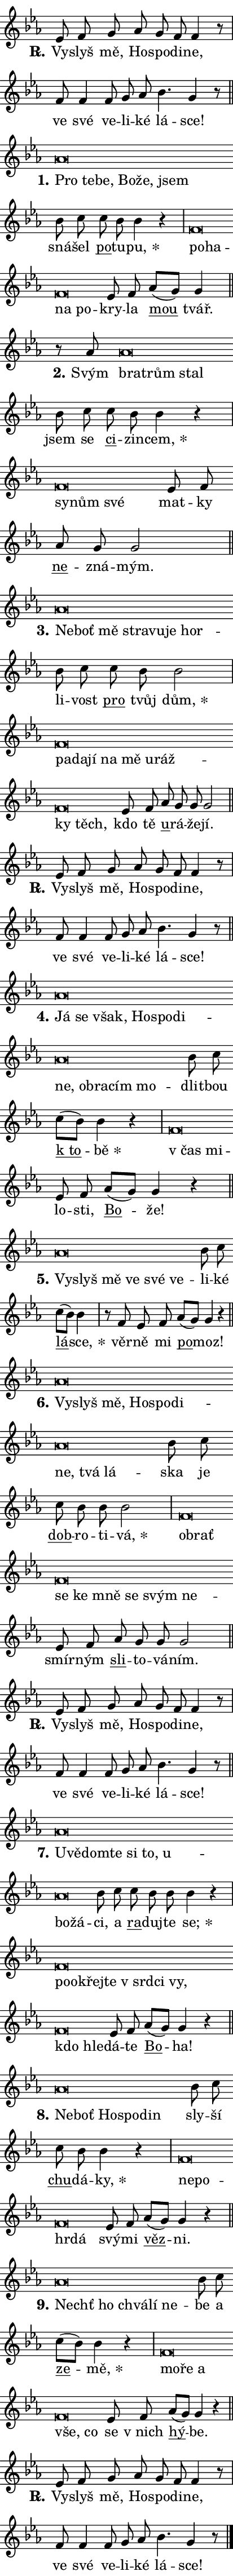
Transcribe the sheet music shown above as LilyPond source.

\version "2.22.1"
\header { tagline = "" }
\paper {
  indent = 0\cm
  top-margin = 0\cm
  right-margin = 0\cm
  bottom-margin = 0\cm
  left-margin = 0\cm
  paper-width = 7\cm
  page-breaking = #ly:one-page-breaking
  system-system-spacing.basic-distance = #11
  score-system-spacing.basic-distance = #11
  ragged-last = ##f
}


%% Author: Thomas Morley
%% https://lists.gnu.org/archive/html/lilypond-user/2020-05/msg00002.html
#(define (line-position grob)
"Returns position of @var[grob} in current system:
   @code{'start}, if at first time-step
   @code{'end}, if at last time-step
   @code{'middle} otherwise
"
  (let* ((col (ly:item-get-column grob))
         (ln (ly:grob-object col 'left-neighbor))
         (rn (ly:grob-object col 'right-neighbor))
         (col-to-check-left (if (ly:grob? ln) ln col))
         (col-to-check-right (if (ly:grob? rn) rn col))
         (break-dir-left
           (and
             (ly:grob-property col-to-check-left 'non-musical #f)
             (ly:item-break-dir col-to-check-left)))
         (break-dir-right
           (and
             (ly:grob-property col-to-check-right 'non-musical #f)
             (ly:item-break-dir col-to-check-right))))
        (cond ((eqv? 1 break-dir-left) 'start)
              ((eqv? -1 break-dir-right) 'end)
              (else 'middle))))

#(define (tranparent-at-line-position vctor)
  (lambda (grob)
  "Relying on @code{line-position} select the relevant enry from @var{vctor}.
Used to determine transparency,"
    (case (line-position grob)
      ((end) (not (vector-ref vctor 0)))
      ((middle) (not (vector-ref vctor 1)))
      ((start) (not (vector-ref vctor 2))))))

noteHeadBreakVisibility =
#(define-music-function (break-visibility)(vector?)
"Makes @code{NoteHead}s transparent relying on @var{break-visibility}"
#{
  \override NoteHead.transparent =
    #(tranparent-at-line-position break-visibility)
#})

#(define delete-ledgers-for-transparent-note-heads
  (lambda (grob)
    "Reads whether a @code{NoteHead} is transparent.
If so this @code{NoteHead} is removed from @code{'note-heads} from
@var{grob}, which is supposed to be @code{LedgerLineSpanner}.
As a result ledgers are not printed for this @code{NoteHead}"
    (let* ((nhds-array (ly:grob-object grob 'note-heads))
           (nhds-list
             (if (ly:grob-array? nhds-array)
                 (ly:grob-array->list nhds-array)
                 '()))
           ;; Relies on the transparent-property being done before
           ;; Staff.LedgerLineSpanner.after-line-breaking is executed.
           ;; This is fragile ...
           (to-keep
             (remove
               (lambda (nhd)
                 (ly:grob-property nhd 'transparent #f))
               nhds-list)))
      ;; TODO find a better method to iterate over grob-arrays, similiar
      ;; to filter/remove etc for lists
      ;; For now rebuilt from scratch
      (set! (ly:grob-object grob 'note-heads)  '())
      (for-each
        (lambda (nhd)
          (ly:pointer-group-interface::add-grob grob 'note-heads nhd))
        to-keep))))

hideNotes = {
  \noteHeadBreakVisibility #begin-of-line-visible
}
unHideNotes = {
  \noteHeadBreakVisibility #all-visible
}

% work-around for resetting accidentals
% https://lilypond.org/doc/v2.23/Documentation/notation/displaying-rhythms#unmetered-music
cadenzaMeasure = {
  \cadenzaOff
  \partial 1024 s1024
  \cadenzaOn
}

#(define-markup-command (accent layout props text) (markup?)
  "Underline accented syllable"
  (interpret-markup layout props
    #{\markup \override #'(offset . 4.3) \underline { #text }#}))

responsum = \markup \concat {
  "R" \hspace #-1.05 \path #0.1 #'((moveto 0 0.07) (lineto 0.9 0.8)) \hspace #0.05 "."
}

\layout {
    \context {
        \Staff
        \remove "Time_signature_engraver"
        \override LedgerLineSpanner.after-line-breaking = #delete-ledgers-for-transparent-note-heads
    }
    \context {
        \Voice {
            \override NoteHead.output-attributes = #'((class . "notehead"))
            \override Hairpin.height = #0.55
        }
    }
    \context {
        \Lyrics {
            \override StanzaNumber.output-attributes = #'((class . "stanzanumber"))
            \override LyricSpace.minimum-distance = #0.9
            \override LyricText.font-name = #"TeX Gyre Schola"
            \override LyricText.font-size = 1
            \override StanzaNumber.font-name = #"TeX Gyre Schola Bold"
            \override StanzaNumber.font-size = 1
        }
    }
}

% magnetic-lyrics.ily
%
%   written by
%     Jean Abou Samra <jean@abou-samra.fr>
%     Werner Lemberg <wl@gnu.org>
%
%   adapted by
%     Jiri Hon <jiri.hon@gmail.com>
%
% Version 2022-Apr-15

% https://www.mail-archive.com/lilypond-user@gnu.org/msg149350.html

#(define (Left_hyphen_pointer_engraver context)
   "Collect syllable-hyphen-syllable occurrences in lyrics and store
them in properties.  This engraver only looks to the left.  For
example, if the lyrics input is @code{foo -- bar}, it does the
following.

@itemize @bullet
@item
Set the @code{text} property of the @code{LyricHyphen} grob between
@q{foo} and @q{bar} to @code{foo}.

@item
Set the @code{left-hyphen} property of the @code{LyricText} grob with
text @q{foo} to the @code{LyricHyphen} grob between @q{foo} and
@q{bar}.
@end itemize

Use this auxiliary engraver in combination with the
@code{lyric-@/text::@/apply-@/magnetic-@/offset!} hook."
   (let ((hyphen #f)
         (text #f))
     (make-engraver
      (acknowledgers
       ((lyric-syllable-interface engraver grob source-engraver)
        (set! text grob)))
      (end-acknowledgers
       ((lyric-hyphen-interface engraver grob source-engraver)
        ;(when (not (grob::has-interface grob 'lyric-space-interface))
          (set! hyphen grob)));)
      ((stop-translation-timestep engraver)
       (when (and text hyphen)
         (ly:grob-set-object! text 'left-hyphen hyphen))
       (set! text #f)
       (set! hyphen #f)))))

#(define (lyric-text::apply-magnetic-offset! grob)
   "If the space between two syllables is less than the value in
property @code{LyricText@/.details@/.squash-threshold}, move the right
syllable to the left so that it gets concatenated with the left
syllable.

Use this function as a hook for
@code{LyricText@/.after-@/line-@/breaking} if the
@code{Left_@/hyphen_@/pointer_@/engraver} is active."
   (let ((hyphen (ly:grob-object grob 'left-hyphen #f)))
     (when hyphen
       (let ((left-text (ly:spanner-bound hyphen LEFT)))
         (when (grob::has-interface left-text 'lyric-syllable-interface)
           (let* ((common (ly:grob-common-refpoint grob left-text X))
                  (this-x-ext (ly:grob-extent grob common X))
                  (left-x-ext
                   (begin
                     ;; Trigger magnetism for left-text.
                     (ly:grob-property left-text 'after-line-breaking)
                     (ly:grob-extent left-text common X)))
                  ;; `delta` is the gap width between two syllables.
                  (delta (- (interval-start this-x-ext)
                            (interval-end left-x-ext)))
                  (details (ly:grob-property grob 'details))
                  (threshold (assoc-get 'squash-threshold details 0.2)))
             (when (< delta threshold)
               (let* (;; We have to manipulate the input text so that
                      ;; ligatures crossing syllable boundaries are not
                      ;; disabled.  For languages based on the Latin
                      ;; script this is essentially a beautification.
                      ;; However, for non-Western scripts it can be a
                      ;; necessity.
                      (lt (ly:grob-property left-text 'text))
                      (rt (ly:grob-property grob 'text))
                      (is-space (grob::has-interface hyphen 'lyric-space-interface))
                      (space (if is-space " " ""))
                      (space-markup (grob-interpret-markup grob " "))
                      (space-size (interval-length (ly:stencil-extent space-markup X)))
                      (extra-delta (if is-space space-size 0))
                      ;; Append new syllable.
                      (ltrt-space (if (and (string? lt) (string? rt))
                                (string-append lt space rt)
                                (make-concat-markup (list lt space rt))))
                      ;; Right-align `ltrt` to the right side.
                      (ltrt-space-markup (grob-interpret-markup
                               grob
                               (make-translate-markup
                                (cons (interval-length this-x-ext) 0)
                                (make-right-align-markup ltrt-space)))))
                 (begin
                   ;; Don't print `left-text`.
                   (ly:grob-set-property! left-text 'stencil #f)
                   ;; Set text and stencil (which holds all collected
                   ;; syllables so far) and shift it to the left.
                   (ly:grob-set-property! grob 'text ltrt-space)
                   (ly:grob-set-property! grob 'stencil ltrt-space-markup)
                   (ly:grob-translate-axis! grob (- (- delta extra-delta)) X))))))))))


#(define (lyric-hyphen::displace-bounds-first grob)
   ;; Make very sure this callback isn't triggered too early.
   (let ((left (ly:spanner-bound grob LEFT))
         (right (ly:spanner-bound grob RIGHT)))
     (ly:grob-property left 'after-line-breaking)
     (ly:grob-property right 'after-line-breaking)
     (ly:lyric-hyphen::print grob)))

squashThreshold = #0.4

\layout {
  \context {
    \Lyrics
    \consists #Left_hyphen_pointer_engraver
    \override LyricText.after-line-breaking =
      #lyric-text::apply-magnetic-offset!
    \override LyricHyphen.stencil = #lyric-hyphen::displace-bounds-first
    \override LyricText.details.squash-threshold = \squashThreshold
    \override LyricHyphen.minimum-distance = 0
    \override LyricHyphen.minimum-length = \squashThreshold
  }
}

squash = \override LyricText.details.squash-threshold = 9999
unSquash = \override LyricText.details.squash-threshold = \squashThreshold

left = \override LyricText.self-alignment-X = #LEFT
unLeft = \revert LyricText.self-alignment-X

starOffset = #(lambda (grob) 
                (let ((x_offset (ly:self-alignment-interface::aligned-on-x-parent grob)))
                  (if (= x_offset 0) 0 (+ x_offset 1.2))))

star = #(define-music-function (syllable)(string?)
"Append star separator at the end of a syllable"
#{
  \once \override LyricText.X-offset = #starOffset
  \lyricmode { \markup {
    #syllable
    \override #'((font-name . "TeX Gyre Schola Bold")) \hspace #0.2 \lower #0.65 \larger "*"
  } }
#})

starAccent = #(define-music-function (syllable)(string?)
"Append star separator at the end of a syllable and make accent"
#{
  \once \override LyricText.X-offset = #starOffset
  \lyricmode { \markup {
    \accent #syllable
    \override #'((font-name . "TeX Gyre Schola Bold")) \hspace #0.2 \lower #0.65 \larger "*"
  } }
#})

breath = #(define-music-function (syllable)(string?)
"Append breathing indicator at the end of a syllable"
#{
  \lyricmode { \markup { #syllable "+" } }
#})

optionalBreath = #(define-music-function (syllable)(string?)
"Append optional breathing indicator at the end of a syllable"
#{
  \lyricmode { \markup { #syllable "(+)" } }
#})


\score {
    <<
        \new Voice = "melody" { \cadenzaOn \key es \major \relative { es'8 f g as g f f4 r8 \cadenzaMeasure \bar "|" f f4 \bar "" f8 g as \bar "" bes4. g4 r8 \cadenzaMeasure \bar "||" \break }
\relative { as'\breve*1/16 \hideNotes \breve*1/16 \bar "" \breve*1/16 \bar "" \breve*1/16 \bar "" \breve*1/16 \breve*1/16 \bar "" \unHideNotes bes8 c \bar "" c bes bes4 r \cadenzaMeasure \bar "|" f\breve*1/16 \hideNotes \breve*1/16 \bar "" \breve*1/16 \breve*1/16 \bar "" \unHideNotes es8 f \bar "" as[( g)] g4 \cadenzaMeasure \bar "||" \break }
\relative { r8 as'8 as\breve*1/16 \hideNotes \breve*1/16 \breve*1/16 \bar "" \unHideNotes bes8 c \bar "" c bes bes4 r \cadenzaMeasure \bar "|" f\breve*1/16 \hideNotes \breve*1/16 \breve*1/16 \bar "" \unHideNotes es8 f \bar "" as g g2 \cadenzaMeasure \bar "||" \break }
\relative { as'\breve*1/16 \hideNotes \breve*1/16 \bar "" \breve*1/16 \bar "" \breve*1/16 \bar "" \breve*1/16 \bar "" \breve*1/16 \breve*1/16 \bar "" \unHideNotes bes8 c \bar "" c bes bes2 \cadenzaMeasure \bar "|" f\breve*1/16 \hideNotes \breve*1/16 \bar "" \breve*1/16 \bar "" \breve*1/16 \bar "" \breve*1/16 \bar "" \breve*1/16 \bar "" \breve*1/16 \bar "" \breve*1/16 \breve*1/16 \bar "" \unHideNotes es8 f \bar "" as g g g2 \cadenzaMeasure \bar "||" \break }
\relative { es'8 f g as g f f4 r8 \cadenzaMeasure \bar "|" f f4 \bar "" f8 g as \bar "" bes4. g4 r8 \cadenzaMeasure \bar "||" \break }
\relative { as'\breve*1/16 \hideNotes \breve*1/16 \bar "" \breve*1/16 \bar "" \breve*1/16 \bar "" \breve*1/16 \bar "" \breve*1/16 \bar "" \breve*1/16 \bar "" \breve*1/16 \bar "" \breve*1/16 \bar "" \breve*1/16 \breve*1/16 \bar "" \unHideNotes bes8 c \bar "" c[( bes)] bes4 r \cadenzaMeasure \bar "|" f\breve*1/16 \hideNotes \breve*1/16 \bar "" \unHideNotes es8 f \bar "" as[( g)] g4 r \cadenzaMeasure \bar "||" \break }
\relative { as'\breve*1/16 \hideNotes \breve*1/16 \bar "" \breve*1/16 \bar "" \breve*1/16 \bar "" \breve*1/16 \breve*1/16 \bar "" \unHideNotes bes8 c \bar "" c[( bes)] bes4 \cadenzaMeasure \bar "|" r8 f es8 f \bar "" as[( g)] g4 r \cadenzaMeasure \bar "||" \break }
\relative { as'\breve*1/16 \hideNotes \breve*1/16 \bar "" \breve*1/16 \bar "" \breve*1/16 \bar "" \breve*1/16 \bar "" \breve*1/16 \bar "" \breve*1/16 \bar "" \breve*1/16 \breve*1/16 \bar "" \unHideNotes bes8 c \bar "" c bes bes bes2 \cadenzaMeasure \bar "|" f\breve*1/16 \hideNotes \breve*1/16 \bar "" \breve*1/16 \bar "" \breve*1/16 \bar "" \breve*1/16 \bar "" \breve*1/16 \bar "" \breve*1/16 \breve*1/16 \bar "" \unHideNotes es8 f \bar "" as g g g2 \cadenzaMeasure \bar "||" \break }
\relative { es'8 f g as g f f4 r8 \cadenzaMeasure \bar "|" f f4 \bar "" f8 g as \bar "" bes4. g4 r8 \cadenzaMeasure \bar "||" \break }
\relative { as'\breve*1/16 \hideNotes \breve*1/16 \bar "" \breve*1/16 \bar "" \breve*1/16 \bar "" \breve*1/16 \bar "" \breve*1/16 \bar "" \breve*1/16 \bar "" \breve*1/16 \breve*1/16 \bar "" \unHideNotes bes8 c \bar "" c bes bes bes4 r \cadenzaMeasure \bar "|" f\breve*1/16 \hideNotes \breve*1/16 \bar "" \breve*1/16 \bar "" \breve*1/16 \bar "" \breve*1/16 \bar "" \breve*1/16 \bar "" \breve*1/16 \bar "" \breve*1/16 \breve*1/16 \bar "" \unHideNotes es8 f \bar "" as[( g)] g4 r \cadenzaMeasure \bar "||" \break }
\relative { as'\breve*1/16 \hideNotes \breve*1/16 \bar "" \breve*1/16 \bar "" \breve*1/16 \breve*1/16 \bar "" \unHideNotes bes8 c \bar "" c bes bes4 r \cadenzaMeasure \bar "|" f\breve*1/16 \hideNotes \breve*1/16 \bar "" \breve*1/16 \breve*1/16 \bar "" \unHideNotes es8 f \bar "" as[( g)] g4 r \cadenzaMeasure \bar "||" \break }
\relative { as'\breve*1/16 \hideNotes \breve*1/16 \bar "" \breve*1/16 \bar "" \breve*1/16 \breve*1/16 \bar "" \unHideNotes bes8 c \bar "" c[( bes)] bes4 r \cadenzaMeasure \bar "|" f\breve*1/16 \hideNotes \breve*1/16 \bar "" \breve*1/16 \bar "" \breve*1/16 \breve*1/16 \bar "" \unHideNotes es8 f \bar "" as[( g)] g4 r \cadenzaMeasure \bar "||" \break }
\relative { es'8 f g as g f f4 r8 \cadenzaMeasure \bar "|" f f4 \bar "" f8 g as \bar "" bes4. g4 r8 \cadenzaMeasure \bar "||" \break } \bar "|." }
        \new Lyrics \lyricsto "melody" { \lyricmode { \set stanza = \responsum
Vy -- slyš mě, Ho -- spo -- di -- ne, ve své ve -- li -- ké lá -- sce!
\set stanza = "1."
\left Pro \squash te -- be, Bo -- že, jsem \unLeft \unSquash sná -- šel \markup \accent po -- tu -- \star pu, \left po -- \squash ha -- na po -- \unLeft \unSquash kry -- la \markup \accent mou tvář.
\set stanza = "2."
Svým \left bra -- \squash trům stal \unLeft \unSquash jsem se \markup \accent ci -- zin -- \star cem, \left sy -- \squash nům své \unLeft \unSquash mat -- ky \markup \accent ne -- zná -- mým.
\set stanza = "3."
\left Ne -- \squash boť mě stra -- vu -- je hor -- \unLeft \unSquash li -- vost \markup \accent pro tvůj \star dům, \left pa -- \squash da -- jí na mě u -- ráž -- ky těch, \unLeft \unSquash kdo tě \markup \accent u -- rá -- že -- jí.
\set stanza = \responsum
Vy -- slyš mě, Ho -- spo -- di -- ne, ve své ve -- li -- ké lá -- sce!
\set stanza = "4."
\left Já \squash se však, Ho -- spo -- di -- ne, o -- bra -- cím mo -- \unLeft \unSquash dlit -- bou \markup \accent "k to" -- \star bě \left "v čas" \squash mi -- \unLeft \unSquash lo -- sti, \markup \accent Bo -- že!
\set stanza = "5."
\left Vy -- \squash slyš mě ve své ve -- \unLeft \unSquash li -- ké \markup \accent lá -- \star sce, věr -- ně mi \markup \accent po -- moz!
\set stanza = "6."
\left Vy -- \squash slyš mě, Ho -- spo -- di -- ne, tvá lá -- \unLeft \unSquash ska je \markup \accent dob -- ro -- ti -- \star vá, \left o -- \squash brať se ke mně se svým ne -- \unLeft \unSquash smír -- ným \markup \accent sli -- to -- vá -- ním.
\set stanza = \responsum
Vy -- slyš mě, Ho -- spo -- di -- ne, ve své ve -- li -- ké lá -- sce!
\set stanza = "7."
\left U -- \squash vě -- dom -- te si to, u -- bo -- žá -- \unLeft \unSquash ci, a \markup \accent ra -- duj -- te \star se; \left po -- \squash o -- křej -- te "v srd" -- ci vy, kdo hle -- \unLeft \unSquash dá -- te \markup \accent Bo -- ha!
\set stanza = "8."
\left Ne -- \squash boť Ho -- spo -- din \unLeft \unSquash sly -- ší \markup \accent chu -- dá -- \star ky, \left ne -- \squash po -- hr -- dá \unLeft \unSquash svý -- mi \markup \accent věz -- ni.
\set stanza = "9."
\left Nechť \squash ho chvá -- lí ne -- \unLeft \unSquash be a \markup \accent ze -- \star mě, \left mo -- \squash ře a vše, co \unLeft \unSquash se "v nich" \markup \accent hý -- be.
\set stanza = \responsum
Vy -- slyš mě, Ho -- spo -- di -- ne, ve své ve -- li -- ké lá -- sce! } }
    >>
    \layout {}
}
